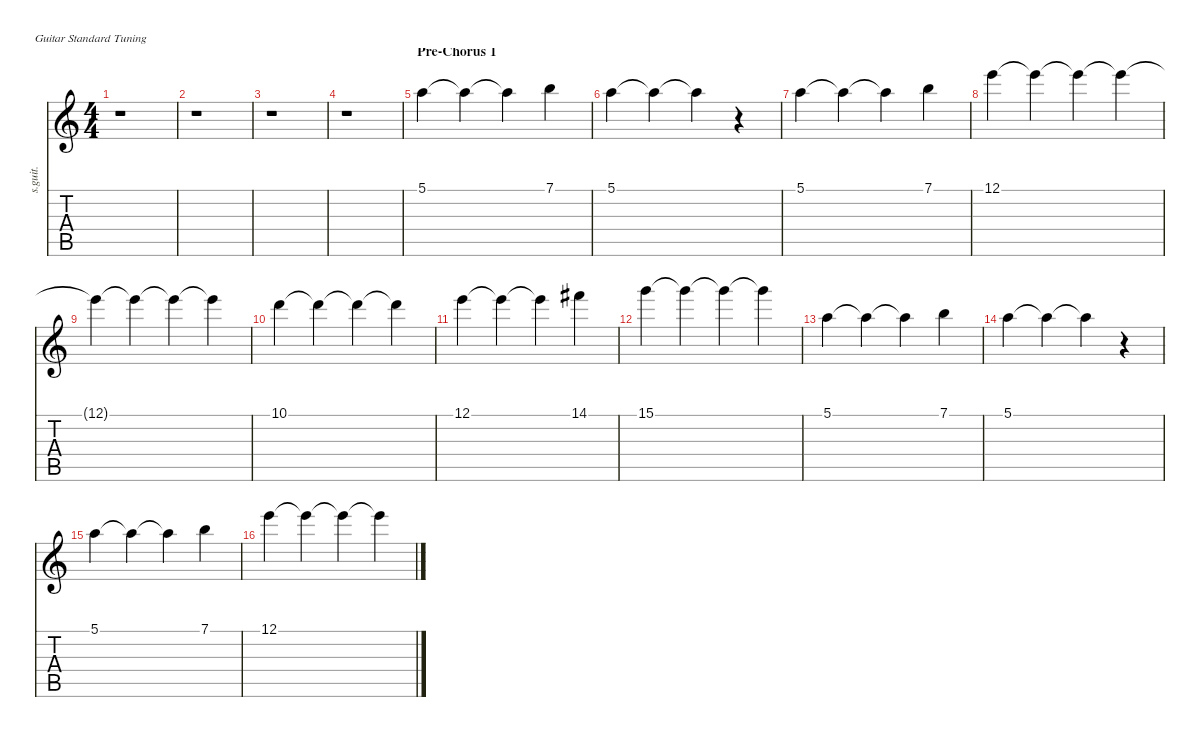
\defaultSystemsLayout 4
\hideDynamics
\bracketExtendMode nobrackets
\track ("Michael Kamen - Orchestral Arrangments" "s.guit.") {instrument stringensemble1}
\staff {score tabs}
\tuning (E4 B3 G3 D3 A2 E2)
\displaytranspose 12
\ts (4 4)
\tempo (64 hide)
\clef g2
\ks c
r.1{dy f} |
r.1 |
r.1 |
r.1 |
\section ("" "Pre-Chorus 1")
5.1.4{lyrics (0 "") lyrics (1 "") lyrics (2 "") lyrics (3 "") lyrics (4 "")} 5.1{t}.4{lyrics (0 "") lyrics (1 "") lyrics (2 "") lyrics (3 "") lyrics (4 "")} 5.1{t}.4{lyrics (0 "") lyrics (1 "") lyrics (2 "") lyrics (3 "") lyrics (4 "")} 7.1.4{lyrics (0 "") lyrics (1 "") lyrics (2 "") lyrics (3 "") lyrics (4 "")} |
5.1.4{lyrics (0 "") lyrics (1 "") lyrics (2 "") lyrics (3 "") lyrics (4 "")} 5.1{t}.4{lyrics (0 "") lyrics (1 "") lyrics (2 "") lyrics (3 "") lyrics (4 "")} 5.1{t}.4{lyrics (0 "") lyrics (1 "") lyrics (2 "") lyrics (3 "") lyrics (4 "")} r.4 |
5.1.4{lyrics (0 "") lyrics (1 "") lyrics (2 "") lyrics (3 "") lyrics (4 "")} 5.1{t}.4{lyrics (0 "") lyrics (1 "") lyrics (2 "") lyrics (3 "") lyrics (4 "")} 5.1{t}.4{lyrics (0 "") lyrics (1 "") lyrics (2 "") lyrics (3 "") lyrics (4 "")} 7.1.4{lyrics (0 "") lyrics (1 "") lyrics (2 "") lyrics (3 "") lyrics (4 "")} |
12.1.4{lyrics (0 "") lyrics (1 "") lyrics (2 "") lyrics (3 "") lyrics (4 "")} 12.1{t}.4{lyrics (0 "") lyrics (1 "") lyrics (2 "") lyrics (3 "") lyrics (4 "")} 12.1{t}.4{lyrics (0 "") lyrics (1 "") lyrics (2 "") lyrics (3 "") lyrics (4 "")} 12.1{t}.4{lyrics (0 "") lyrics (1 "") lyrics (2 "") lyrics (3 "") lyrics (4 "")} |
12.1{t}.4{lyrics (0 "") lyrics (1 "") lyrics (2 "") lyrics (3 "") lyrics (4 "")} 12.1{t}.4{lyrics (0 "") lyrics (1 "") lyrics (2 "") lyrics (3 "") lyrics (4 "")} 12.1{t}.4{lyrics (0 "") lyrics (1 "") lyrics (2 "") lyrics (3 "") lyrics (4 "")} 12.1{t}.4{lyrics (0 "") lyrics (1 "") lyrics (2 "") lyrics (3 "") lyrics (4 "")} |
10.1.4{lyrics (0 "") lyrics (1 "") lyrics (2 "") lyrics (3 "") lyrics (4 "")} 10.1{t}.4{lyrics (0 "") lyrics (1 "") lyrics (2 "") lyrics (3 "") lyrics (4 "")} 10.1{t}.4{lyrics (0 "") lyrics (1 "") lyrics (2 "") lyrics (3 "") lyrics (4 "")} 10.1{t}.4{lyrics (0 "") lyrics (1 "") lyrics (2 "") lyrics (3 "") lyrics (4 "")} |
12.1.4{lyrics (0 "") lyrics (1 "") lyrics (2 "") lyrics (3 "") lyrics (4 "")} 12.1{t}.4{lyrics (0 "") lyrics (1 "") lyrics (2 "") lyrics (3 "") lyrics (4 "")} 12.1{t}.4{lyrics (0 "") lyrics (1 "") lyrics (2 "") lyrics (3 "") lyrics (4 "")} 14.1{acc #}.4{lyrics (0 "") lyrics (1 "") lyrics (2 "") lyrics (3 "") lyrics (4 "")} |
15.1.4{lyrics (0 "") lyrics (1 "") lyrics (2 "") lyrics (3 "") lyrics (4 "")} 15.1{t}.4{lyrics (0 "") lyrics (1 "") lyrics (2 "") lyrics (3 "") lyrics (4 "")} 15.1{t}.4{lyrics (0 "") lyrics (1 "") lyrics (2 "") lyrics (3 "") lyrics (4 "")} 15.1{t}.4{lyrics (0 "") lyrics (1 "") lyrics (2 "") lyrics (3 "") lyrics (4 "")} |
5.1.4{lyrics (0 "") lyrics (1 "") lyrics (2 "") lyrics (3 "") lyrics (4 "")} 5.1{t}.4{lyrics (0 "") lyrics (1 "") lyrics (2 "") lyrics (3 "") lyrics (4 "")} 5.1{t}.4{lyrics (0 "") lyrics (1 "") lyrics (2 "") lyrics (3 "") lyrics (4 "")} 7.1.4{lyrics (0 "") lyrics (1 "") lyrics (2 "") lyrics (3 "") lyrics (4 "")} |
5.1.4{lyrics (0 "") lyrics (1 "") lyrics (2 "") lyrics (3 "") lyrics (4 "")} 5.1{t}.4{lyrics (0 "") lyrics (1 "") lyrics (2 "") lyrics (3 "") lyrics (4 "")} 5.1{t}.4{lyrics (0 "") lyrics (1 "") lyrics (2 "") lyrics (3 "") lyrics (4 "")} r.4 |
5.1.4{lyrics (0 "") lyrics (1 "") lyrics (2 "") lyrics (3 "") lyrics (4 "")} 5.1{t}.4{lyrics (0 "") lyrics (1 "") lyrics (2 "") lyrics (3 "") lyrics (4 "")} 5.1{t}.4{lyrics (0 "") lyrics (1 "") lyrics (2 "") lyrics (3 "") lyrics (4 "")} 7.1.4{lyrics (0 "") lyrics (1 "") lyrics (2 "") lyrics (3 "") lyrics (4 "")} |
12.1.4{lyrics (0 "") lyrics (1 "") lyrics (2 "") lyrics (3 "") lyrics (4 "")} 12.1{t}.4{lyrics (0 "") lyrics (1 "") lyrics (2 "") lyrics (3 "") lyrics (4 "")} 12.1{t}.4{lyrics (0 "") lyrics (1 "") lyrics (2 "") lyrics (3 "") lyrics (4 "")} 12.1{t}.4{lyrics (0 "") lyrics (1 "") lyrics (2 "") lyrics (3 "") lyrics (4 "")}
